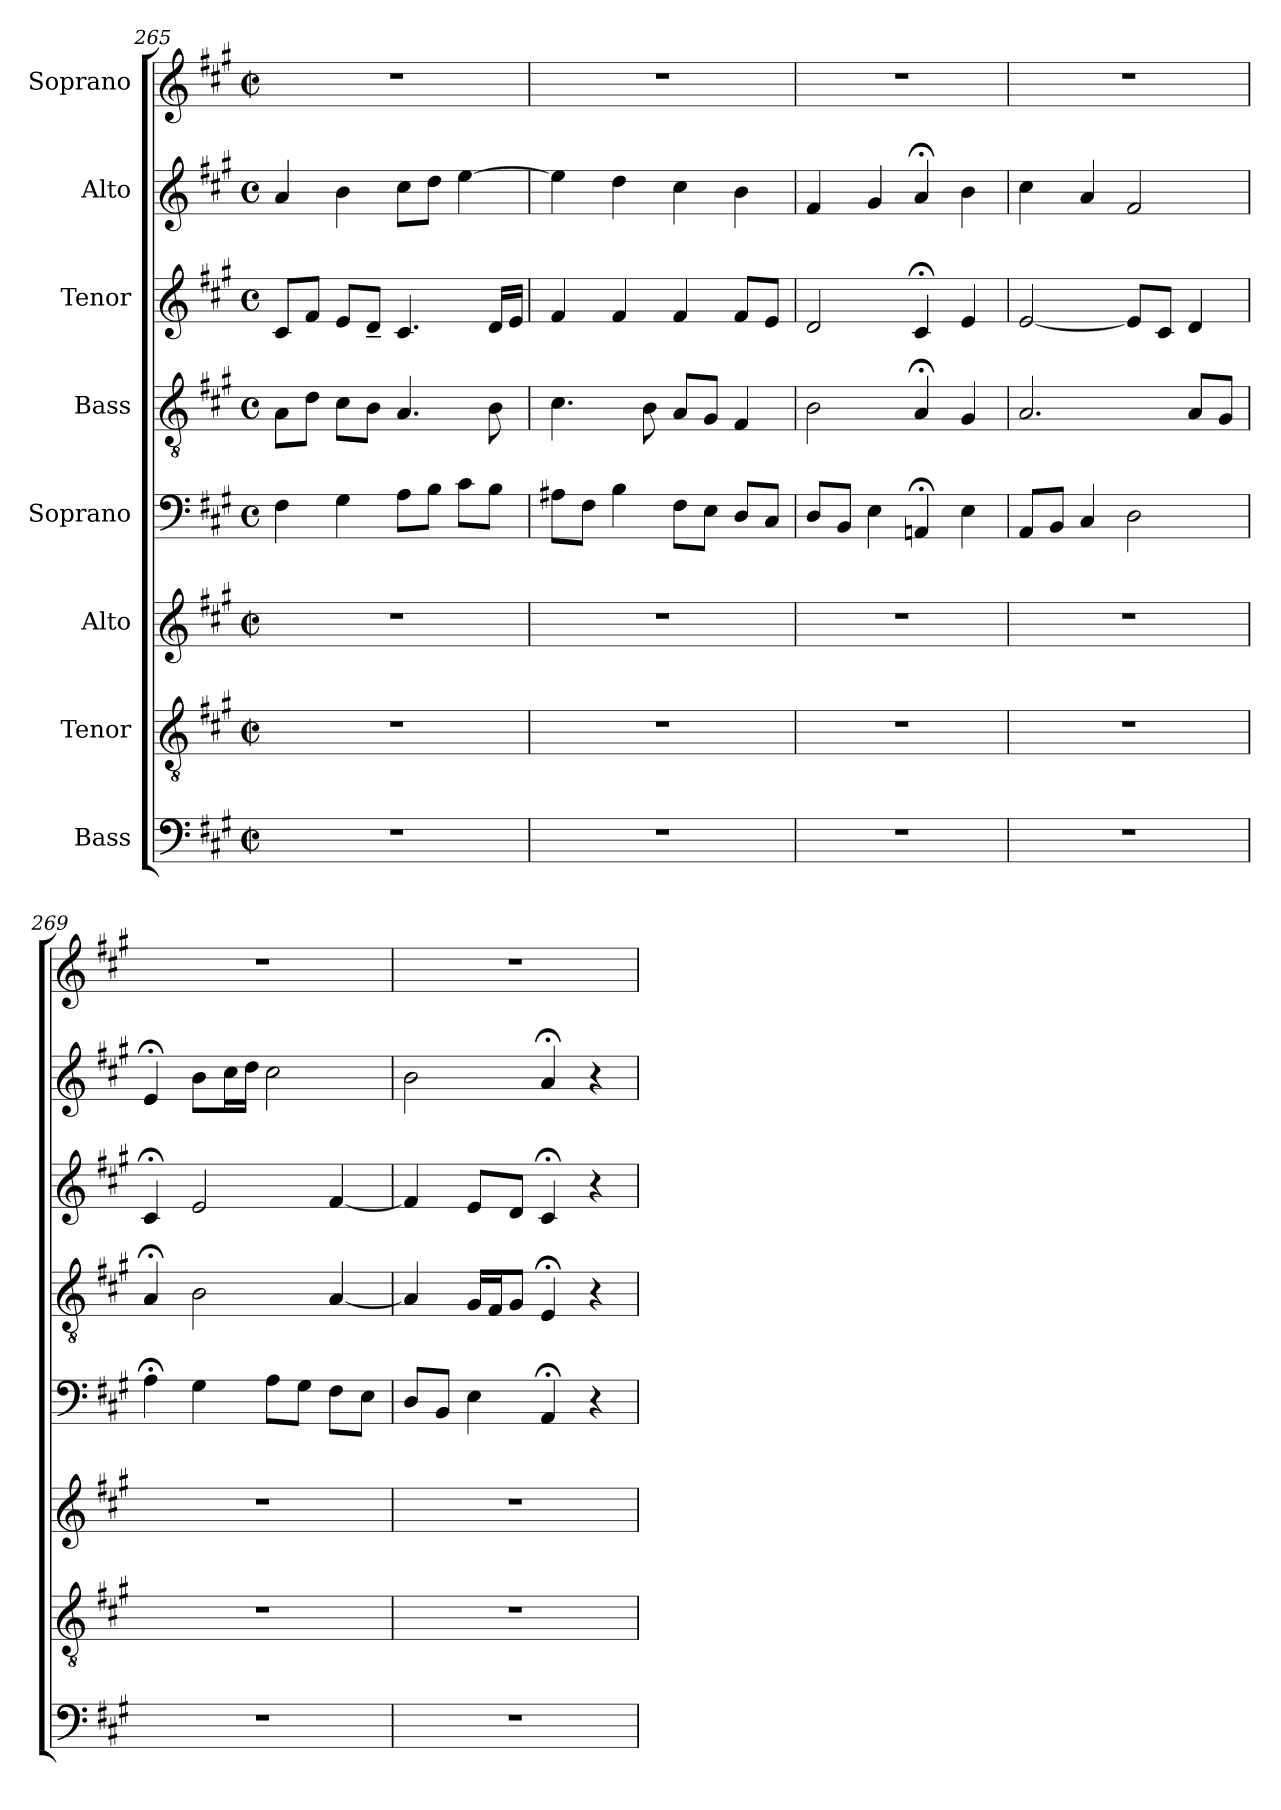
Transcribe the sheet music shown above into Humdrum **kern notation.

**kern	**kern	**kern	**kern	**kern	**kern	**kern	**kern
*part8	*part7	*part6	*part5	*part4	*part3	*part2	*part1
*staff8	*staff7	*staff6	*staff5	*staff4	*staff3	*staff2	*staff1
*I"Bass	*I"Tenor	*I"Alto	*I"Soprano	*I"Bass	*I"Tenor	*I"Alto	*I"Soprano
*clefF4	*clefGv2	*clefG2	*clefF4	*clefGv2	*clefG2	*clefG2	*clefG2
*k[f#c#g#]	*k[f#c#g#]	*k[f#c#g#]	*k[f#c#g#]	*k[f#c#g#]	*k[f#c#g#]	*k[f#c#g#]	*k[f#c#g#]
*A:	*A:	*A:	*A:	*A:	*A:	*A:	*A:
*M2/2	*M2/2	*M2/2	*M4/4	*M4/4	*M4/4	*M4/4	*M2/2
*met(c|)	*met(c|)	*met(c|)	*met(c)	*met(c)	*met(c)	*met(c)	*met(c|)
=265	=265	=265	=265	=265	=265	=265	=265
1r	1r	1r	4F#\	8A\L	8c#/L	4a/	1r
.	.	.	.	8d\J	8f#/J	.	.
.	.	.	4G#\	8c#\L	8e/L	4b\	.
.	.	.	.	8B\J	8d~</J	.	.
.	.	.	8A\L	4.A/	4.c#/	8cc#\L	.
.	.	.	8B\J	.	.	8dd\J	.
.	.	.	8c#\L	.	.	[<4ee\	.
.	.	.	8B\J	8B\	16d/LL	.	.
.	.	.	.	.	16e/JJ	.	.
!!LO:LB:g=z
=266	=266	=266	=266	=266	=266	=266	=266
1r	1r	1r	8A#X\L	4.c#\	4f#/	4ee\]	1r
.	.	.	8F#\J	.	.	.	.
.	.	.	4B\	.	4f#/	4dd\	.
.	.	.	.	8B\	.	.	.
.	.	.	8F#\L	8A/L	4f#/	4cc#\	.
.	.	.	8E\J	8G#/J	.	.	.
.	.	.	8D/L	4F#/	8f#/L	4b\	.
.	.	.	8C#/J	.	8e/J	.	.
=267	=267	=267	=267	=267	=267	=267	=267
1r	1r	1r	8D/L	2B\	2d/	4f#/	1r
.	.	.	8BB/J	.	.	.	.
.	.	.	4E\	.	.	4g#/	.
.	.	.	4AAn;/	4A;/	4c#;/	4a;/	.
.	.	.	4E\	4G#/	4e/	4b\	.
=268	=268	=268	=268	=268	=268	=268	=268
1r	1r	1r	8AA/L	2.A/	[<2e/	4cc#\	1r
.	.	.	8BB/J	.	.	.	.
.	.	.	4C#/	.	.	4a/	.
.	.	.	2D\	.	8e/L]	2f#/	.
.	.	.	.	.	8c#/J	.	.
.	.	.	.	8A/L	4d/	.	.
.	.	.	.	8G#/J	.	.	.
=269	=269	=269	=269	=269	=269	=269	=269
1r	1r	1r	4A;<\	4A;/	4c#;/	4e;/	1r
.	.	.	4G#\	2B\	2e/	8b\L	.
.	.	.	.	.	.	16cc#\L	.
.	.	.	.	.	.	16dd\JJ	.
.	.	.	8A\L	.	.	2cc#\	.
.	.	.	8G#\J	.	.	.	.
.	.	.	8F#\L	[<4A/	[<4f#/	.	.
.	.	.	8E\J	.	.	.	.
=270	=270	=270	=270	=270	=270	=270	=270
1r	1r	1r	8D/L	4A/]	4f#/]	2b\	1r
.	.	.	8BB/J	.	.	.	.
.	.	.	4E\	16G#/LL	8e/L	.	.
.	.	.	.	16F#/J	.	.	.
.	.	.	.	8G#/J	8d/J	.	.
.	.	.	4AA;/	4E;/	4c#;/	4a;/	.
.	.	.	4r	4r	4r	4r	.
=	=	=	=	=	=	=	=
*-	*-	*-	*-	*-	*-	*-	*-
